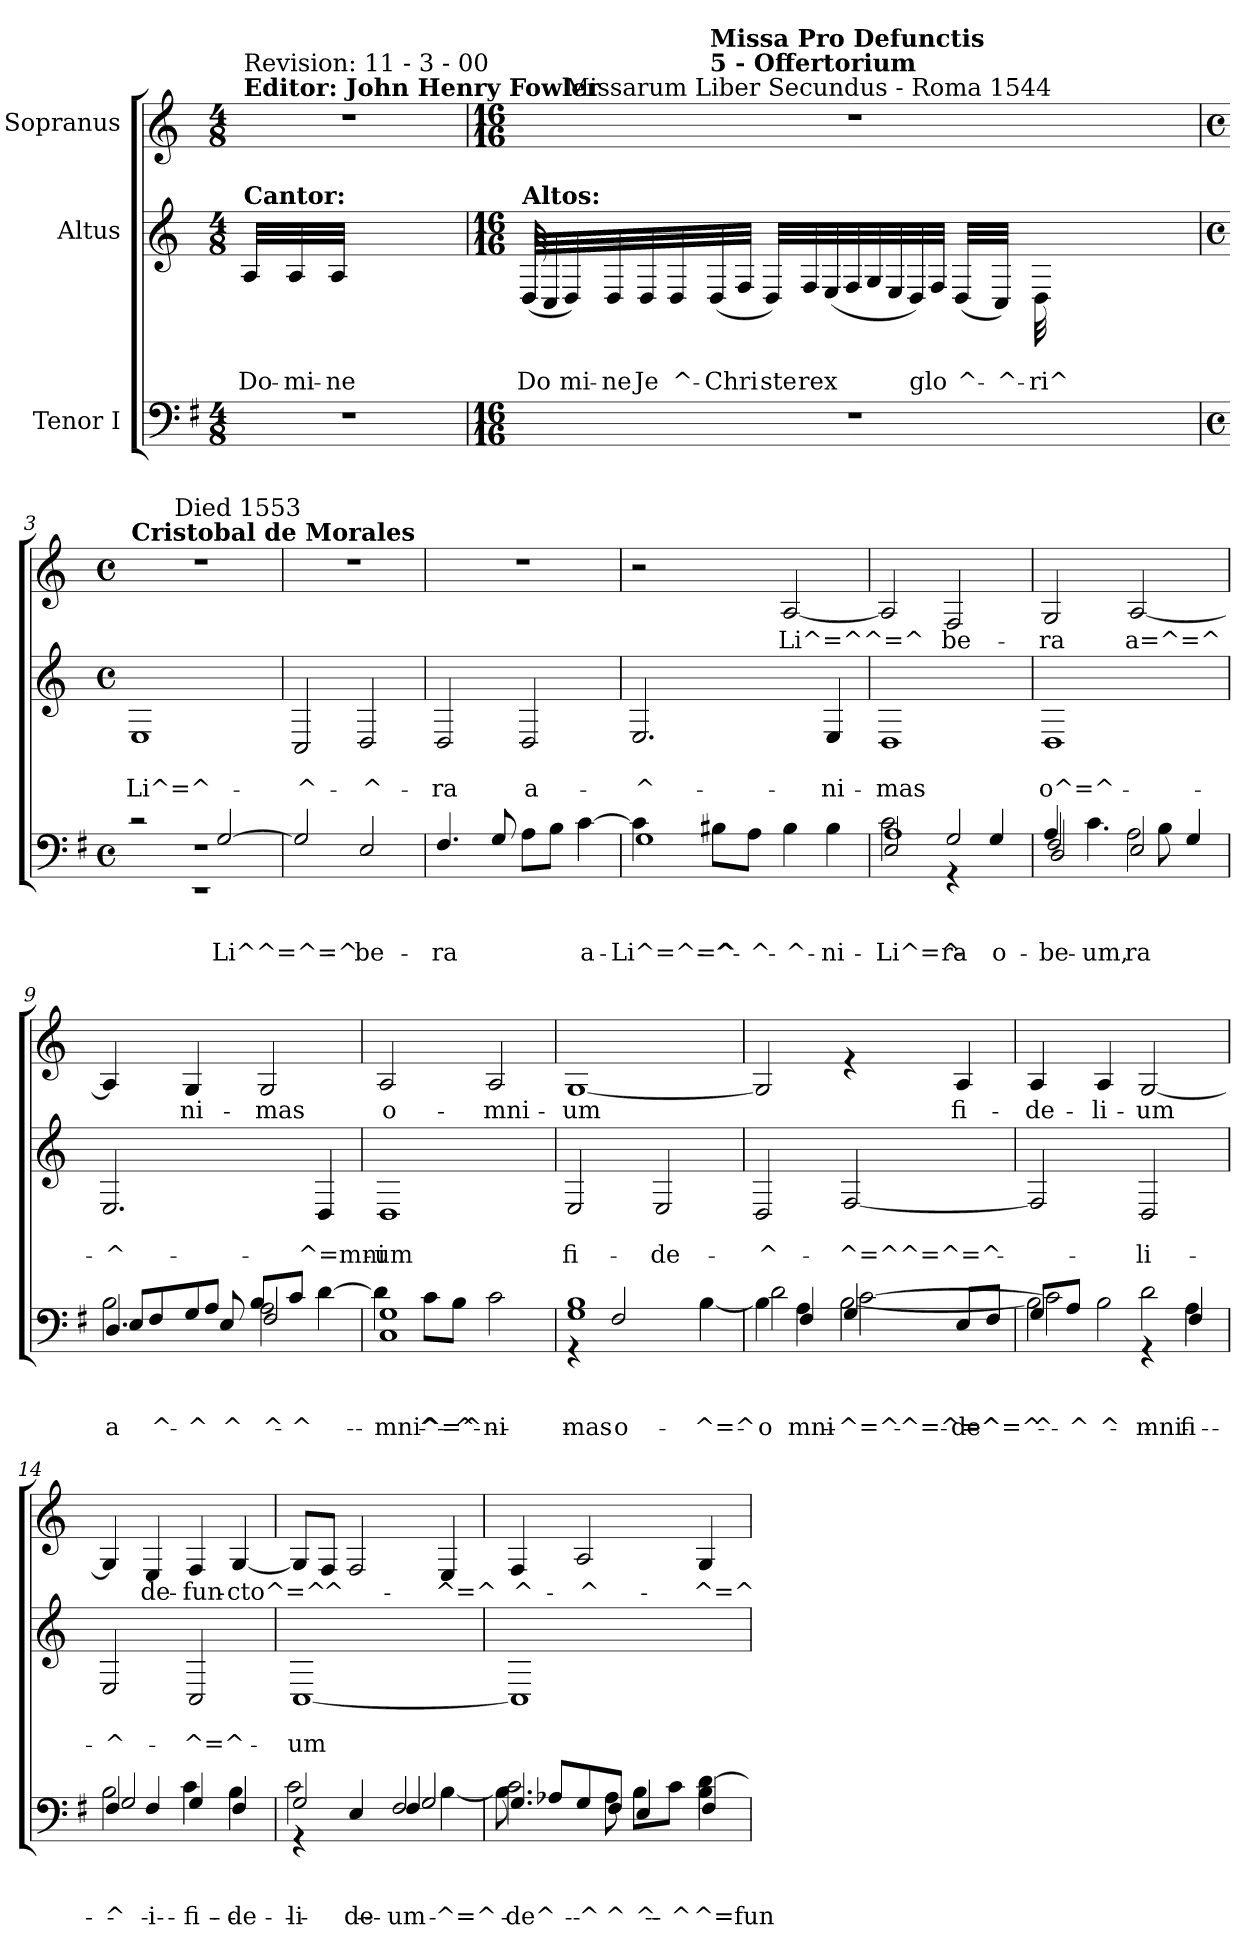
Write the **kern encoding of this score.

**kern	**text	**text	**text	**kern	**text	**text	**kern	**text
*part3	*part3	*part3	*part3	*part2	*part2	*part2	*part1	*part1
*staff3	*staff3	*staff3	*staff3	*staff2	*staff2	*staff2	*staff1	*staff1
*I"Tenor I	*	*	*	*I"Altus	*	*	*I"Sopranus	*
*clefF4	*	*	*	*clefG2	*	*	*clefG2	*
*ITrd4c7	*	*	*	*ITrd-7c-12	*	*	*ITrd-7c-12	*
*k[]	*	*	*	*k[]	*	*	*k[]	*
*C:	*	*	*	*C:	*	*	*C:	*
*M4/8	*	*	*	*M4/8	*	*	*M4/8	*
=1	=1	=1	=1	=1	=1	=1	=1	=1
!	!	!	!	!	!	!	!LO:TX:a:B:t=Editor&colon;  John Henry Fowler	!
!	!	!	!	!	!	!	!LO:TX:a:t=Revision&colon;  11 - 3 - 00	!
!	!	!	!	!LO:TX:a:B:t=Cantor&colon;	!	!	!	!
!	!	!	!	!LO:N:head=solid	!	!LO:LY:b	!	!
2r	.	.	.	32a/LLL	.	Do-	2r	.
!	!	!	!	!LO:N:head=solid	!	!LO:LY:b	!	!
.	.	.	.	32a/	.	-mi-	.	.
!	!	!	!	!LO:N:head=solid	!	!LO:LY:b	!	!
.	.	.	.	32a/JJJ	.	-ne	.	.
.	.	.	.	4ryy	.	.	.	.
.	.	.	.	8ryy	.	.	.	.
.	.	.	.	32ryy	.	.	.	.
=2	=2	=2	=2	=2	=2	=2	=2	=2
*M16/16	*	*	*	*M16/16	*	*	*M16/16	*
*	*	*	*	*	*	*	*MM13	*
*	*	*	*	*^	*	*	*	*
!	!	!	!	!LO:TX:a:B:t=Altos&colon;	!	!	!	!	!
!	!	!	!	!LO:N:head=solid	!LO:N:head=solid	!	!LO:LY:b	!	!
!	!	!	!	!	!	!	!LO:LY:b	!	!
*	*	*	*	*	*	*	*	*^	*
*	*	*	*	*	*	*	*	*	*^	*
1r	.	.	.	32d/	(<32d/LLL	.	Do	1r	16ryy	8.ryy	.
!	!	!	!	!	!LO:N:head=solid	!	!	!	!	!	!
.	.	.	.	4ryy	32c/	.	.	.	.	.	.
!	!	!	!	!	!	!	!	!	!LO:TX:a:t=Missarum Liber Secundus - Roma 1544	!	!
!	!	!	!	!	!LO:N:head=solid	!	!LO:LY:b	!	!	!	!
.	.	.	.	.	32d/)	.	mi-	.	2...ryy	.	.
!	!	!	!	!	!LO:N:head=solid	!	!LO:LY:b	!	!	!	!
.	.	.	.	.	32d/	.	-ne	.	.	.	.
!	!	!	!	!	!LO:N:head=solid	!	!LO:LY:b	!	!	!	!
.	.	.	.	.	32d/	.	Je	.	.	.	.
!	!	!	!	!	!LO:N:head=solid	!	!LO:LY:b	!	!	!	!
.	.	.	.	.	32d/	.	^-	.	.	.	.
!	!	!	!	!	!	!	!	!	!	!LO:TX:a:B:t=5 - Offertorium	!
!	!	!	!	!	!	!	!	!	!	!LO:TX:a:B:t=Missa Pro Defunctis	!
!	!	!	!	!	!LO:N:head=solid	!	!LO:LY:b	!	!	!	!
.	.	.	.	.	(<32d/	.	-Chri	.	.	2ryy	.
!	!	!	!	!	!LO:N:head=solid	!	!	!	!	!	!
.	.	.	.	.	32f/JJJ	.	.	.	.	.	.
!	!	!	!	!	!LO:N:head=solid	!	!LO:LY:b	!	!	!	!
.	.	.	.	.	32d/LLL)	.	ste	.	.	.	.
!	!	!	!	!	!LO:N:head=solid	!	!LO:LY:b	!	!	!	!
.	.	.	.	8ryy	32f/	.	rex	.	.	.	.
!	!	!	!	!	!LO:N:head=solid	!	!	!	!	!	!
.	.	.	.	.	(<32e/	.	.	.	.	.	.
!	!	!	!	!	!LO:N:head=solid	!	!	!	!	!	!
.	.	.	.	.	32f/	.	.	.	.	.	.
!	!	!	!	!	!LO:N:head=solid	!	!	!	!	!	!
.	.	.	.	.	32g/	.	.	.	.	.	.
!	!	!	!	!	!LO:N:head=solid	!	!	!	!	!	!
.	.	.	.	32ryy	32e/	.	.	.	.	.	.
!	!	!	!	!	!LO:N:head=solid	!	!	!	!	!	!
.	.	.	.	2ryy	32d/)	.	.	.	.	.	.
!	!	!	!	!	!LO:N:head=solid	!	!LO:LY:b	!	!	!	!
.	.	.	.	.	32f/JJJ	.	glo	.	.	.	.
!	!	!	!	!	!LO:N:head=solid	!	!LO:LY:b	!	!	!	!
.	.	.	.	.	(<32d/LLL	.	^-	.	.	.	.
!	!	!	!	!	!LO:N:head=solid	!	!LO:LY:b	!	!	!	!
.	.	.	.	.	32c/JJJ)	.	-^-	.	.	.	.
!	!	!	!	!	!LO:N:head=solid	!	!LO:LY:b	!	!	!	!
.	.	.	.	.	32d\	.	-ri^-	.	.	.	.
.	.	.	.	.	4ryy	.	.	.	.	.	.
.	.	.	.	.	.	.	.	.	.	4ryy	.
.	.	.	.	.	8ryy	.	.	.	.	.	.
.	.	.	.	16ryy	.	.	.	.	.	16ryy	.
.	.	.	.	.	32ryy	.	.	.	.	.	.
*	*	*	*	*v	*v	*	*	*	*	*	*
*	*	*	*	*	*	*	*v	*v	*v	*
=3	=3	=3	=3	=3	=3	=3	=3	=3
*M4/4	*	*	*	*M4/4	*	*	*M4/4	*
*met(c)	*	*	*	*met(c)	*	*	*met(c)	*
*	*	*	*	*	*	*	*MM130	*
*^	*	*	*	*^	*	*	*^	*
*	*^	*	*	*	*	*	*	*	*	*^	*
!	!	!	!	!	!	!	!	!	!	!LO:TX:a:B:t=Cristobal de Morales	!	!	!
!	!	!	!	!	!	!	!	!	!LO:LY:b	!	!	!	!
*	*	*	*	*	*	*v	*v	*	*	*	*	*	*
*	*	*	*	*	*	*	*	*	*	*v	*v	*
2rc	1rEE	1r	.	.	.	1e	.	-Li^=^-	1r	4ryy	.
!	!	!	!	!	!	!	!	!	!	!LO:TX:a:t=Died 1553	!
.	.	.	.	.	.	.	.	.	.	2.ryy	.
!	!	!	!	!	!LO:LY:b	!	!	!	!	!	!
[<2C/	.	.	.	.	Li^^=^=^-	.	.	.	.	.	.
*v	*v	*v	*	*	*	*	*	*	*	*	*
!!LO:LB:g=z
=4	=4	=4	=4	=4	=4	=4	=4	=4	=4
!	!	!	!	!	!	!LO:LY:b	!	!	!
*	*	*	*	*	*	*	*v	*v	*
2C/]	.	.	.	2c/	.	-^-	1r	.
!	!	!	!LO:LY:b	!	!	!LO:LY:b	!	!
2AA/	.	.	-be-	2d/	.	-^-	.	.
=5	=5	=5	=5	=5	=5	=5	=5	=5
!	!	!	!LO:LY:b	!	!	!LO:LY:b	!	!
4.BB/	.	.	-ra	2d/	.	-ra	1r	.
8C/	.	.	.	.	.	.	.	.
!	!	!	!	!	!	!LO:LY:b	!	!
8D\L	.	.	.	2d/	.	a-	.	.
8E\J	.	.	.	.	.	.	.	.
!	!	!	!LO:LY:b	!	!	!	!	!
[>4F\	.	.	a-	.	.	.	.	.
=6	=6	=6	=6	=6	=6	=6	=6	=6
*^	*	*	*	*	*	*	*	*
!	!	!	!	!LO:LY:b	!	!	!LO:LY:b	!	!
4F\]	1C	.	.	-Li^=^=^-	2.e/	.	-^-	2r	.
!	!	!	!	!LO:LY:b	!	!	!	!	!
8E#X\L	.	.	.	-^-	.	.	.	.	.
!	!	!	!	!LO:LY:b	!	!	!	!	!
8D\J	.	.	.	-^-	.	.	.	.	.
!	!	!	!	!LO:LY:b	!	!	!	!	!LO:LY:b
4E#\	.	.	.	-^-	.	.	.	[<2a/	Li^=^^=^
!	!	!	!	!LO:LY:b	!	!	!LO:LY:b	!	!
4E#\	.	.	.	-ni-	4e/	.	-ni-	.	.
*v	*v	*	*	*	*	*	*	*	*
=7	=7	=7	=7	=7	=7	=7	=7	=7
!	!	!	!LO:LY:b	!	!	!	!	!
*^	*	*	*	*	*	*	*	*
!	!	!	!	!LO:LY:b	!	!	!	!	!
*	*^	*	*	*	*	*	*	*	*
!	!	!	!	!	!LO:LY:b	!	!	!LO:LY:b	!	!
2F\	2AA/	1D	.	.	Li^=^-	1d	.	-mas	2a/]	.
!	!	!	!	!	!LO:LY:b	!	!	!	!	!LO:LY:b
4rGG	2C/	.	.	.	-ra	.	.	.	2f/	be-
!	!	!	!	!	!LO:LY:b	!	!	!	!	!
4C/	.	.	.	.	o-	.	.	.	.	.
=8	=8	=8	=8	=8	=8	=8	=8	=8	=8	=8
!	!	!	!	!	!LO:LY:b	!	!	!	!	!
!	!	!	!	!	!LO:LY:b	!	!	!	!	!
!	!	!	!	!	!LO:LY:b	!	!	!LO:LY:b	!	!LO:LY:b
4D/	2BB/	2GG/	.	.	-be-	1d	.	o^=^-	2g/	-ra
!	!	!	!	!	!LO:LY:b	!	!	!	!	!
4.F\	.	.	.	.	-um,	.	.	.	.	.
!	!	!	!	!	!LO:LY:b	!	!	!	!	!
!	!	!	!	!	!LO:LY:b	!	!	!	!	!LO:LY:b
.	2AA/	2D\	.	.	-ra	.	.	.	[<2a/	a=^=^
8E\	.	.	.	.	.	.	.	.	.	.
4C/	.	.	.	.	.	.	.	.	.	.
!!LO:LB:g=z
=9	=9	=9	=9	=9	=9	=9	=9	=9	=9	=9
!	!	!	!	!	!LO:LY:b	!	!	!	!	!
!	!	!	!	!	!LO:LY:b	!	!	!	!	!
!	!	!	!	!	!LO:LY:b	!	!	!LO:LY:b	!	!
2E\	4.GG/	8AA/L	.	.	a	2.e/	.	-^-	4a/]	.
!	!	!	!	!	!LO:LY:b	!	!	!	!	!
.	.	8BB/	.	.	^-	.	.	.	.	.
!	!	!	!	!	!LO:LY:b	!	!	!	!	!LO:LY:b
.	.	8C/	.	.	-^	.	.	.	4g/	ni-
!	!	!	!	!	!LO:LY:b	!	!	!	!	!
!	!	!	!	!	!LO:LY:b	!	!	!	!	!
.	8AA/	8D/J	.	.	^-	.	.	.	.	.
!	!	!	!	!	!LO:LY:b	!	!	!	!	!
!	!	!	!	!	!LO:LY:b	!	!	!	!	!LO:LY:b
2D\	2BB/	8E/L	.	.	-^	.	.	.	2g/	-mas
!	!	!	!	!	!LO:LY:b	!	!	!	!	!
.	.	8F/J	.	.	^-	.	.	.	.	.
!	!	!	!	!	!	!	!	!LO:LY:b	!	!
.	.	[>4G\	.	.	.	4d/	.	-^=mni-	.	.
=10	=10	=10	=10	=10	=10	=10	=10	=10	=10	=10
!	!	!	!	!	!LO:LY:b	!	!	!LO:LY:b	!	!LO:LY:b
1C	1FF	4G\]	.	.	-mni^=^-	1d	.	-um	2a/	o-
!	!	!	!	!	!LO:LY:b	!	!	!	!	!
.	.	8F\L	.	.	-^-	.	.	.	.	.
!	!	!	!	!	!LO:LY:b	!	!	!	!	!
.	.	8E\J	.	.	-^-	.	.	.	.	.
!	!	!	!	!	!LO:LY:b	!	!	!	!	!LO:LY:b
.	.	2F\	.	.	-ni	.	.	.	2a/	-mni-
=11	=11	=11	=11	=11	=11	=11	=11	=11	=11	=11
!	!	!	!	!	!LO:LY:b	!	!	!	!	!
!	!	!	!	!	!LO:LY:b	!	!	!LO:LY:b	!	!LO:LY:b
1E	4rGG	1C	.	.	-mas	2e/	.	fi-	[<1g	-um
!	!	!	!	!	!LO:LY:b	!	!	!	!	!
.	2BB/	.	.	.	o-	.	.	.	.	.
!	!	!	!	!	!	!	!	!LO:LY:b	!	!
.	.	.	.	.	.	2e/	.	-de-	.	.
!	!	!	!	!	!LO:LY:b	!	!	!	!	!
.	[>4E\	.	.	.	-^=^-	.	.	.	.	.
=12	=12	=12	=12	=12	=12	=12	=12	=12	=12	=12
!	!	!	!	!	!LO:LY:b	!	!	!LO:LY:b	!	!
4ryy	4E\]	2G\	.	.	o-	2d/	.	-^-	2g/]	.
!	!	!	!	!	!LO:LY:b	!	!	!	!	!
!	!	!	!	!	!LO:LY:b	!	!	!	!	!
4BB/	4D\	.	.	.	mni-	.	.	.	.	.
!	!	!	!	!	!LO:LY:b	!	!	!	!	!
!	!	!	!	!	!LO:LY:b	!	!	!	!	!
!	!	!	!	!	!LO:LY:b	!	!	!LO:LY:b	!	!
4C/	[>2E\	[>2F\	.	.	-^=^^=^=^-	[<2f/	.	-^=^^=^=^-	4re	.
!	!	!	!	!	!LO:LY:b	!	!	!	!	!LO:LY:b
8AA/L	.	.	.	.	-de	.	.	.	4a/	fi-
!	!	!	!	!	!LO:LY:b	!	!	!	!	!
8BB/J	.	.	.	.	^=^	.	.	.	.	.
=13	=13	=13	=13	=13	=13	=13	=13	=13	=13	=13
!	!	!	!	!	!LO:LY:b	!	!	!	!	!LO:LY:b
8C/L	2E\]	2F\]	.	.	-^-	2f/]	.	.	4a/	-de-
!	!	!	!	!	!LO:LY:b	!	!	!	!	!
8D/J	.	.	.	.	-^	.	.	.	.	.
!	!	!	!	!	!LO:LY:b	!	!	!	!	!LO:LY:b
2E\	.	.	.	.	^-	.	.	.	4a/	-li-
!	!	!	!	!	!LO:LY:b	!	!	!LO:LY:b	!	!LO:LY:b
.	4rGG	2G\	.	.	-mni-	2d/	.	-li-	[<2g/	-um
!	!	!	!	!	!LO:LY:b	!	!	!	!	!
!	!	!	!	!	!LO:LY:b	!	!	!	!	!
4D\	4BB/	.	.	.	fi-	.	.	.	.	.
!!LO:LB:g=z
=14	=14	=14	=14	=14	=14	=14	=14	=14	=14	=14
!	!	!	!	!	!LO:LY:b	!	!	!	!	!
!	!	!	!	!	!LO:LY:b	!	!	!	!	!
!	!	!	!	!	!LO:LY:b	!	!	!LO:LY:b	!	!
2E\	4BB/	2C/	.	.	-^-	2e/	.	-^-	4g/]	.
!	!	!	!	!	!LO:LY:b	!	!	!	!	!LO:LY:b
.	4BB/	.	.	.	-i-	.	.	.	4e/	de-
!	!	!	!	!	!LO:LY:b	!	!	!	!	!
!	!	!	!	!	!LO:LY:b	!	!	!LO:LY:b	!	!LO:LY:b
2ryy	4C/	4F\	.	.	-fi-	2c/	.	-^=^-	4f/	-fun-
!	!	!	!	!	!LO:LY:b	!	!	!	!	!
!	!	!	!	!	!LO:LY:b	!	!	!	!	!LO:LY:b
.	4BB/	4E\	.	.	-de-	.	.	.	[<4g/	-cto^=^
=15	=15	=15	=15	=15	=15	=15	=15	=15	=15	=15
!	!	!	!	!	!LO:LY:b	!	!	!	!	!
!	!	!	!	!	!LO:LY:b	!	!	!LO:LY:b	!	!
4rGG	2C/	2F\	.	.	li-	[<1c	.	-um	8g/L]	.
!	!	!	!	!	!	!	!	!	!	!LO:LY:b
.	.	.	.	.	.	.	.	.	8f/J	^-
!	!	!	!	!	!LO:LY:b	!	!	!	!	!
4AA/	.	.	.	.	-de-	.	.	.	2f/	.
!	!	!	!	!	!LO:LY:b	!	!	!	!	!
!	!	!	!	!	!LO:LY:b	!	!	!	!	!
!	!	!	!	!	!LO:LY:b	!	!	!	!	!
2BB/	4BB/	2C/	.	.	-um	.	.	.	.	.
!	!	!	!	!	!LO:LY:b	!	!	!	!	!LO:LY:b
.	[>4E\	.	.	.	-^=^	.	.	.	4e/	-^=^
=16	=16	=16	=16	=16	=16	=16	=16	=16	=16	=16
!	!	!	!	!	!LO:LY:b	!	!	!	!	!
!	!	!	!	!	!LO:LY:b	!	!	!	!	!LO:LY:b
4.C/	8E\]	2.F\	.	.	de^-	1c]	.	.	4f/	^-
.	8D-X/L	.	.	.	.	.	.	.	.	.
!	!	!	!	!	!LO:LY:b	!	!	!	!	!LO:LY:b
.	8C/	.	.	.	-^-	.	.	.	2a/	-^-
!	!	!	!	!	!LO:LY:b	!	!	!	!	!
!	!	!	!	!	!LO:LY:b	!	!	!	!	!
8D-\	8BB/J	.	.	.	-^	.	.	.	.	.
!	!	!	!	!	!LO:LY:b	!	!	!	!	!
!	!	!	!	!	!LO:LY:b	!	!	!	!	!
8E\L	4AA/	.	.	.	^-	.	.	.	.	.
!	!	!	!	!	!LO:LY:b	!	!	!	!	!
8F\J	.	.	.	.	-^	.	.	.	.	.
!	!	!	!	!	!LO:LY:b	!	!	!	!	!
!	!	!	!	!	!LO:LY:b	!	!	!	!	!
!	!	!	!	!	!LO:LY:b	!	!	!	!	!LO:LY:b
[>4G\	4BB/	4E\	.	.	-^=fun	.	.	.	4g/	-^=^
*v	*v	*v	*	*	*	*	*	*	*	*
=	=	=	=	=	=	=	=	=
*-	*-	*-	*-	*-	*-	*-	*-	*-
